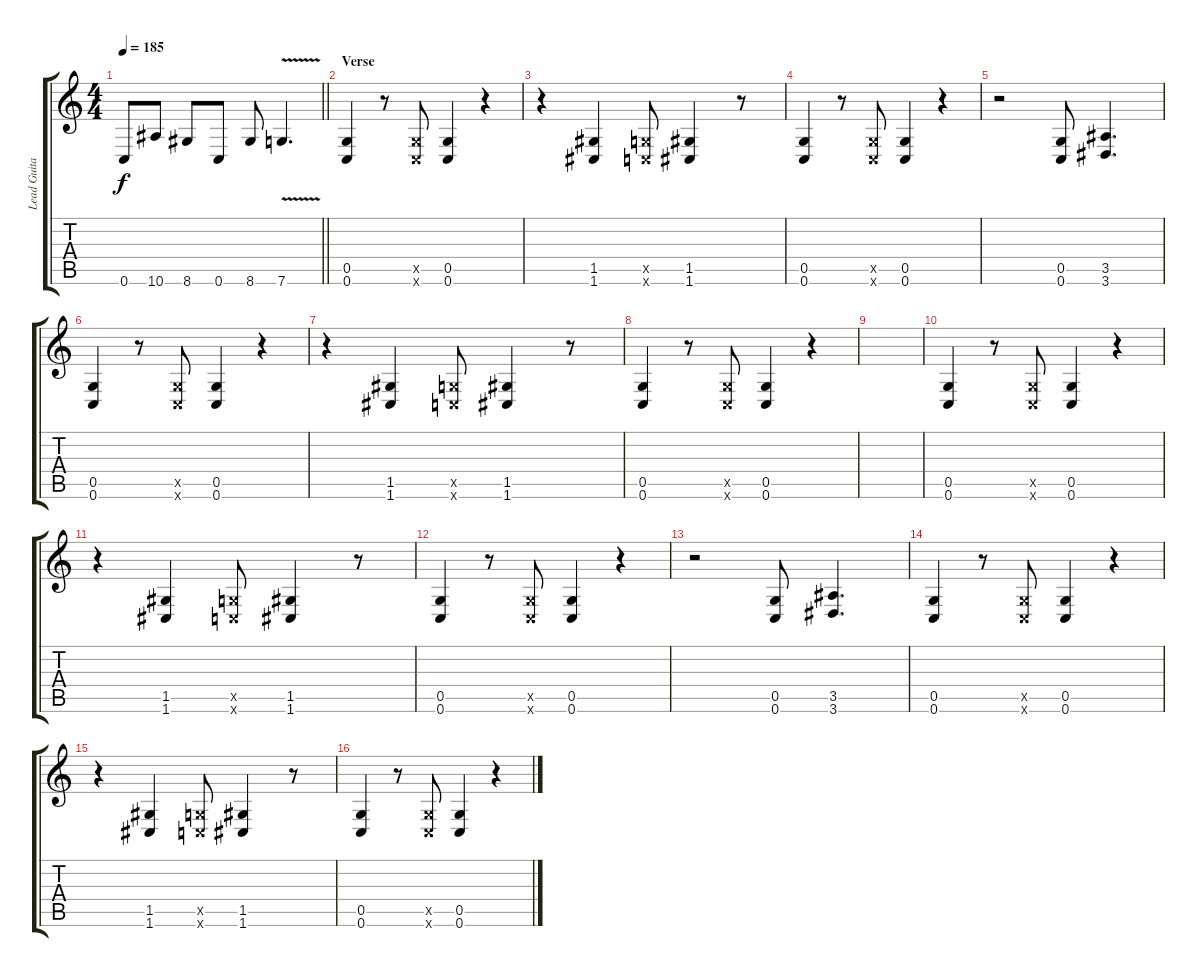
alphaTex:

\track ("Lead Guitar (Monte Money)" "Lead Guita") {instrument distortionguitar}
\staff {score tabs}
\tuning (D4 A3 F3 C3 G2 C2) {hide}
\ts (4 4)
\tempo 185
\clef g2
\barLineRight lightlight
\ks c
0.6.8{dy f} 10.6.8 8.6.8 0.6.8 8.6.8 7.6{v}.4{d} |
\section ("" "Verse")
(0.5 0.6).4 r.8 (0.5{x} 0.6{x}).8 (0.5 0.6).4 r.4 |
r.4 (1.5 1.6).4 (0.5{x} 0.6{x}).8 (1.5 1.6).4 r.8 |
(0.5 0.6).4 r.8 (0.5{x} 0.6{x}).8 (0.5 0.6).4 r.4 |
r.2 (0.5 0.6).8 (3.5 3.6).4{d} |
(0.5 0.6).4 r.8 (0.5{x} 0.6{x}).8 (0.5 0.6).4 r.4 |
r.4 (1.5 1.6).4 (0.5{x} 0.6{x}).8 (1.5 1.6).4 r.8 |
(0.5 0.6).4 r.8 (0.5{x} 0.6{x}).8 (0.5 0.6).4 r.4 |
|
(0.5 0.6).4 r.8 (0.5{x} 0.6{x}).8 (0.5 0.6).4 r.4 |
r.4 (1.5 1.6).4 (0.5{x} 0.6{x}).8 (1.5 1.6).4 r.8 |
(0.5 0.6).4 r.8 (0.5{x} 0.6{x}).8 (0.5 0.6).4 r.4 |
r.2 (0.5 0.6).8 (3.5 3.6).4{d} |
(0.5 0.6).4 r.8 (0.5{x} 0.6{x}).8 (0.5 0.6).4 r.4 |
r.4 (1.5 1.6).4 (0.5{x} 0.6{x}).8 (1.5 1.6).4 r.8 |
(0.5 0.6).4 r.8 (0.5{x} 0.6{x}).8 (0.5 0.6).4 r.4
